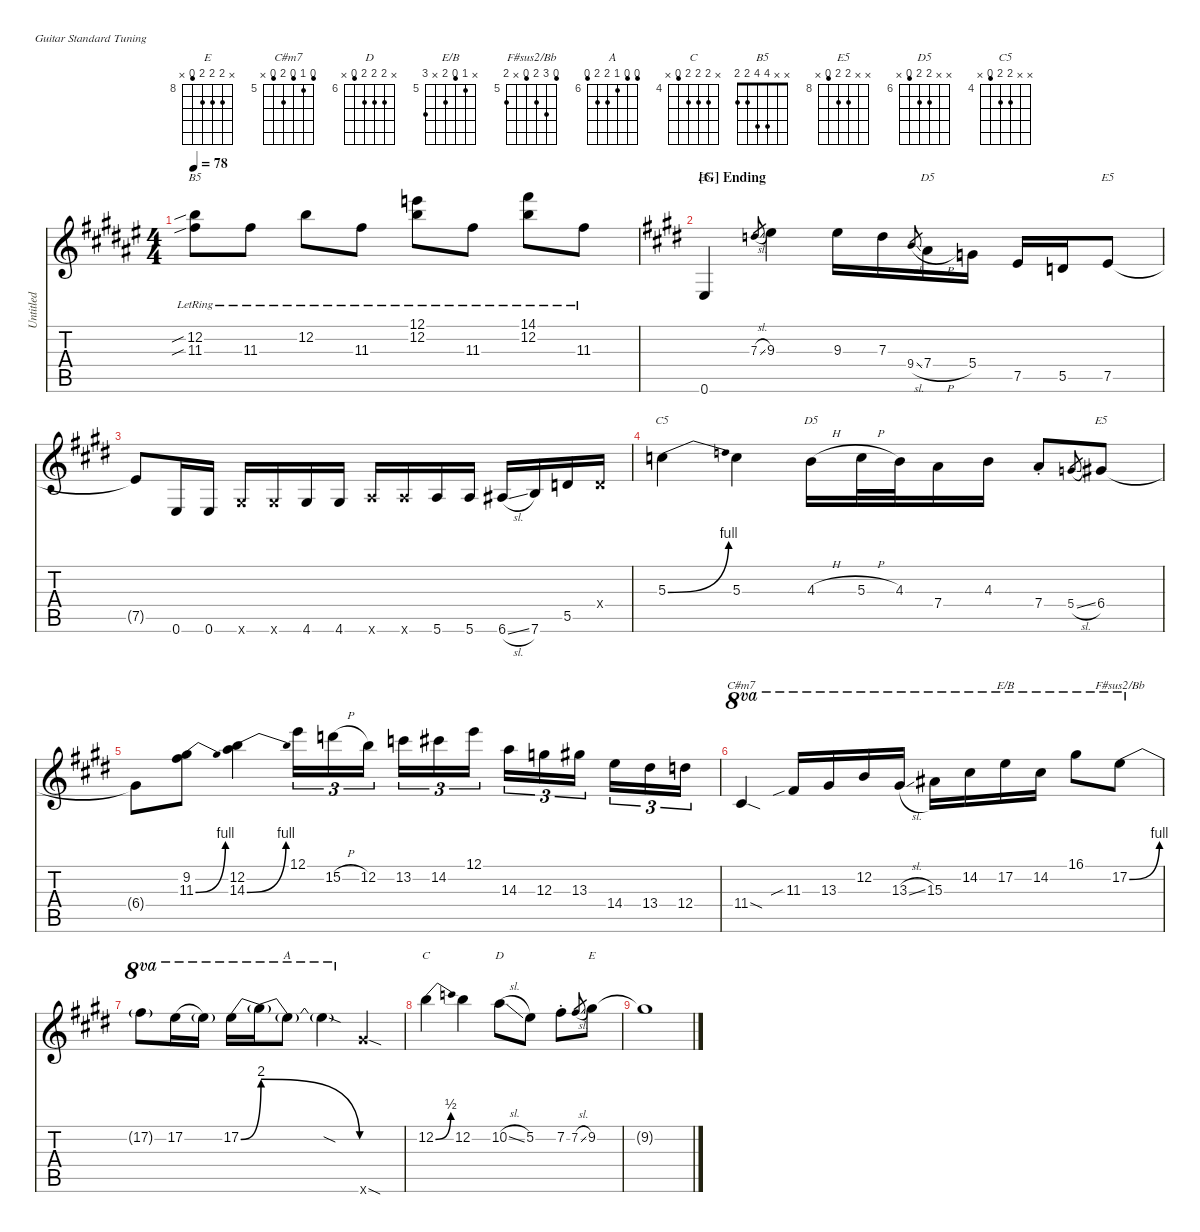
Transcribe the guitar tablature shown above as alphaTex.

\defaultSystemsLayout 4
\hideDynamics
\bracketExtendMode nobrackets
\otherSystemsTrackNameOrientation horizontal
\track ("Untitled" "Untitled") {instrument overdrivenguitar}
\staff {score tabs}
\tuning (E4 B3 G3 D3 A2 E2)
\chord ("E" x 9 9 9 7 x) {firstfret 8}
\chord ("C#m7" 4 5 4 6 4 x) {firstfret 5}
\chord ("D" x 7 7 7 5 x) {firstfret 6}
\chord ("E/B" x 5 4 6 x 7) {firstfret 5}
\chord ("F#sus2/Bb" 4 7 6 4 x 6) {firstfret 5}
\chord ("A" 5 5 6 7 7 5) {firstfret 6}
\chord ("C" x 5 5 5 3 x) {firstfret 4}
\chord ("B5" x x 4 4 2 2)
\chord ("E5" x x 9 9 7 x) {firstfret 8}
\chord ("D5" x x 7 7 5 x) {firstfret 6}
\chord ("C5" x x 5 5 3 x) {firstfret 4}
\ts (4 4)
\tempo 78
\clef g2
\ks d#minor
(12.2{sib lr acc forcenatural} 11.3{sib lr acc #}).8{ch "B5" dy mf beam Down} 11.3{lr acc #}.8{beam Down} 12.2{lr acc forcenatural}.8{beam Down} 11.3{lr acc #}.8{beam Down} (12.1{lr acc forcenatural} 12.2{lr acc forcenatural}).8{beam Down} 11.3{lr acc #}.8{beam Down} (14.1{lr acc #} 12.2{lr acc forcenatural}).8{beam Down} 11.3{lr acc #}.8{beam Down} |
\section ("G" "Ending")
\ks e
0.6{acc forcenatural}.4{ch "E5" beam Up} 7.3{sl acc forcenatural}.8{gr beam Up} 9.3{acc forcenatural}.4{beam Down} 9.3{acc forcenatural}.16{beam Down} 7.3{acc forcenatural}.16{beam Down} 9.4{sl acc forcenatural}.8{gr beam Up} 7.4{h acc forcenatural}.16{ch "D5" beam Down} 5.4{acc forcenatural}.16{beam Down} 7.5{acc forcenatural}.16{beam Up} 5.5{acc forcenatural}.16{beam Up} 7.5{acc forcenatural}.8{ch "E5" beam Up} |
7.5{t acc forcenatural}.8{beam Up} 0.6{acc forcenatural}.16{beam Up} 0.6{acc forcenatural}.16{beam Up} 4.6{x acc #}.16{beam Up} 4.6{x acc #}.16{beam Up} 4.6{acc #}.16{beam Up} 4.6{acc #}.16{beam Up} 5.6{x acc forcenatural}.16{beam Up} 5.6{x acc forcenatural}.16{beam Up} 5.6{acc forcenatural}.16{beam Up} 5.6{acc forcenatural}.16{beam Up} 6.6{sl acc #}.16{beam Up} 7.6{acc forcenatural}.16{beam Up} 5.5{acc forcenatural}.16{beam Up} 0.4{x acc forcenatural}.16{beam Up} |
5.3{be (bend 0 0 60 4) acc forcenatural}.4{ch "C5" beam Down} 5.3{acc forcenatural}.4{beam Down} 4.3{h acc forcenatural}.16{ch "D5" beam Down} 5.3{h acc forcenatural}.32{beam Down} 4.3{acc forcenatural}.32{beam Down} 7.4{acc forcenatural}.16{beam Down} 4.3{acc forcenatural}.16{beam Down} 7.4{st acc forcenatural}.8{beam Up} 5.4{sl acc forcenatural}.8{gr beam Up} 6.4{acc #}.8{ch "E5" beam Up} |
6.4{t acc #}.8{beam Down} (9.2{acc #} 11.3{be (bend 0 0 60 4) acc #}).8{beam Down} (12.2{acc forcenatural} 14.3{be (bend 0 0 60 4) acc forcenatural}).4{beam Down} 12.1{acc forcenatural}.16{tu (3 2) beam Down} 15.2{h acc forcenatural}.16{tu (3 2) beam Down} 12.2{acc forcenatural}.16{tu (3 2) beam Down} 13.2{acc forcenatural}.16{tu (3 2) beam Down} 14.2{acc #}.16{tu (3 2) beam Down} 12.1{acc forcenatural}.16{tu (3 2) beam Down} 14.3{acc forcenatural}.16{tu (3 2) beam Down} 12.3{acc forcenatural}.16{tu (3 2) beam Down} 13.3{acc #}.16{tu (3 2) beam Down} 14.4{acc forcenatural}.16{tu (3 2) beam Down} 13.4{acc #}.16{tu (3 2) beam Down} 12.4{acc forcenatural}.16{tu (3 2) beam Down} |
11.4{sod acc #}.4{ch "C#m7" ot 8va beam Up} 11.3{sib acc #}.16{ot 8va beam Up} 13.3{acc #}.16{ot 8va beam Up} 12.2{acc forcenatural}.16{ot 8va beam Up} 13.3{sl acc #}.16{ot 8va beam Up} 15.3{acc #}.16{ot 8va beam Down} 14.2{acc #}.16{ot 8va beam Down} 17.2{acc forcenatural}.16{ch "E/B" ot 8va beam Down} 14.2{acc #}.16{ot 8va beam Down} 16.1{acc #}.8{ot 8va beam Down} 17.2{be (bend 0 0 60 4) acc forcenatural}.8{ch "F#sus2/Bb" ot 8va beam Down} |
17.2{t}.8{ot 8va beam Down} 17.2{be (hold 0 0 60 0) acc forcenatural}.16{ot 8va beam Down} 17.2{t acc forcenatural}.16{ot 8va beam Down} 17.2{be (bend 0 0 60 8) acc forcenatural}.16{ot 8va beam Down} 17.2{be (release 0 8 60 0) t}.16{ot 8va beam Down} 17.2{t acc forcenatural}.8{ch "A" ot 8va beam Down} 17.2{sod t acc forcenatural}.4{ot 8va beam Down} 16.6{sod x acc #}.4{beam Up} |
12.2{be (bend 0 0 60 2) acc forcenatural}.4{ch "C" beam Down} 12.2{acc forcenatural}.4{beam Down} 10.2{sl acc forcenatural}.8{ch "D" beam Down} 5.2{acc forcenatural}.8{beam Down} 7.2{st acc #}.8{beam Down} 7.2{sl acc #}.8{gr beam Up} 9.2{acc #}.8{ch "E" beam Down} |
9.2{t acc #}.1{beam Down}
